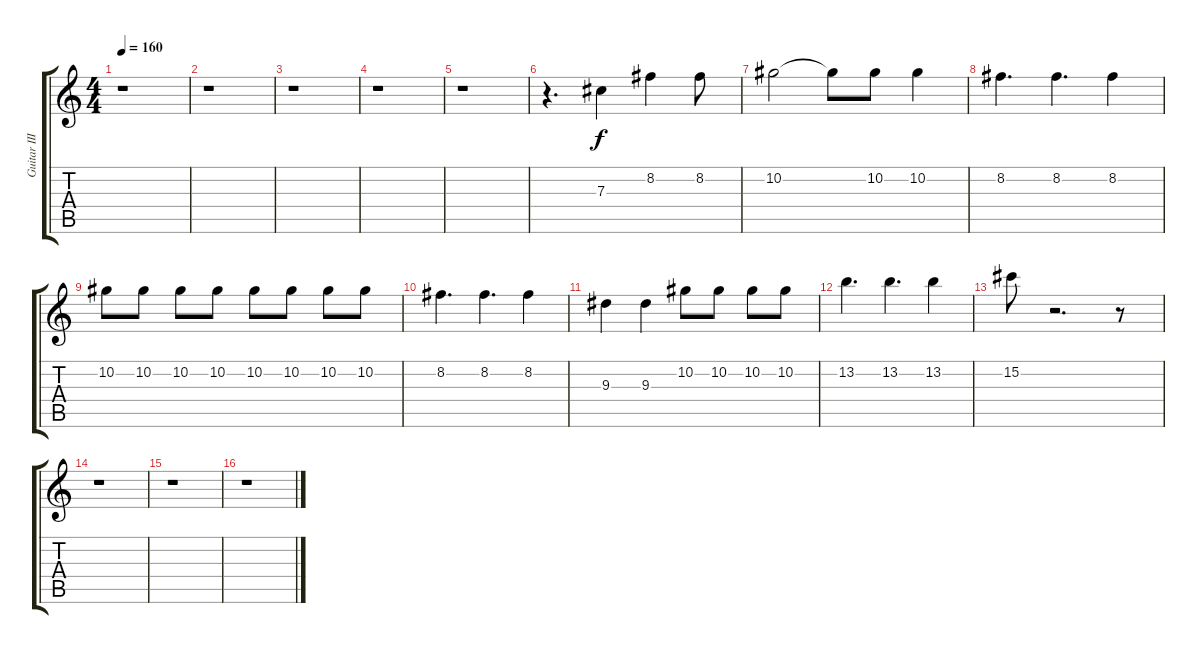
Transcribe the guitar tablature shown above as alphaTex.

\track ("Guitar III" "Guitar III") {instrument distortionguitar}
\staff {score tabs}
\tuning (Eb4 Bb3 Gb3 Db3 Ab2 Eb2) {hide}
\ts (4 4)
\tempo 160
\clef g2
\ks c
r.1{dy f} |
r.1 |
r.1 |
r.1 |
r.1 |
r.4{d volume 12} 7.3.4 8.2.4 8.2.8 |
10.2.2 10.2{t}.8 10.2.8 10.2.4 |
8.2.4{d} 8.2.4{d} 8.2.4 |
10.2.8 10.2.8 10.2.8 10.2.8 10.2.8 10.2.8 10.2.8 10.2.8 |
8.2.4{d} 8.2.4{d} 8.2.4 |
9.3.4 9.3.4 10.2.8 10.2.8 10.2.8 10.2.8 |
13.2.4{d} 13.2.4{d} 13.2.4 |
15.2.8 r.2{d} r.8 |
r.1 |
r.1 |
r.1
